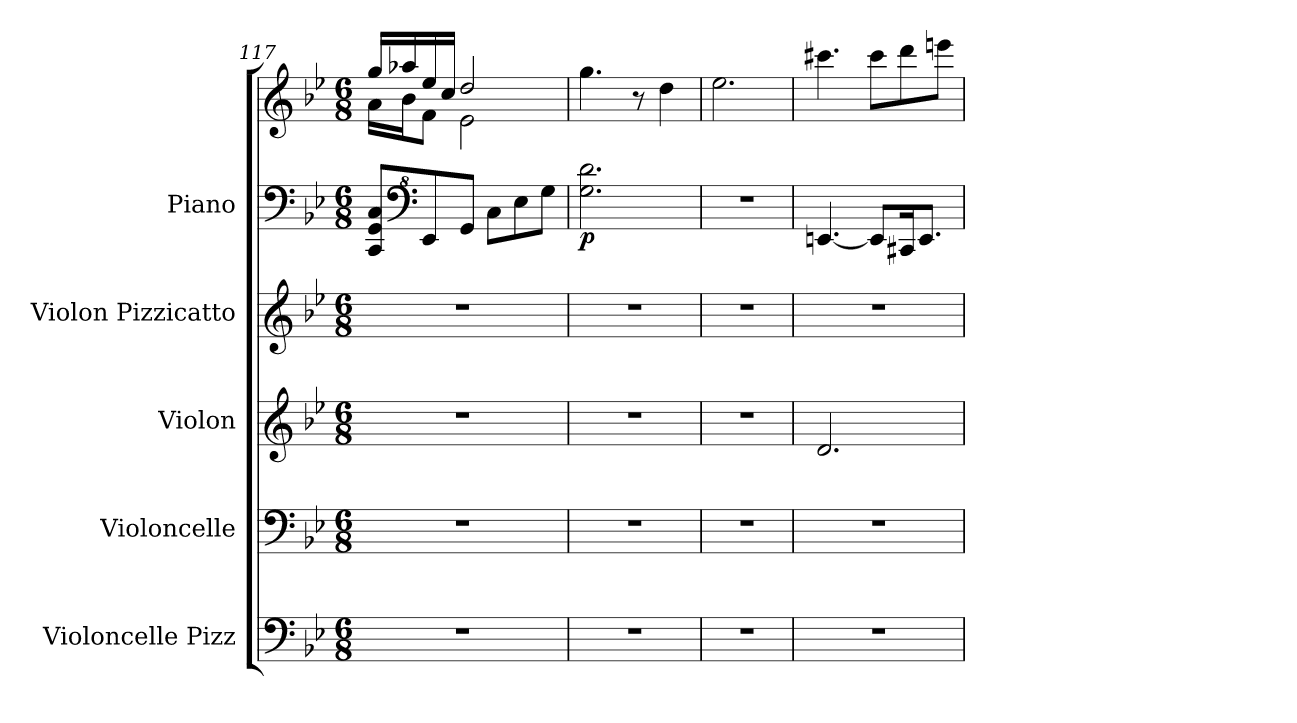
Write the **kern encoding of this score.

**kern	**kern	**kern	**kern	**kern	**kern	**dynam
*part5	*part4	*part3	*part2	*part1	*part1	*part1
*staff6	*staff5	*staff4	*staff3	*staff2	*staff1	*staff1/2
*I"Violoncelle Pizz	*I"Violoncelle	*I"Violon	*I"Violon Pizzicatto	*I"Piano	*	*
*I'Vlc Pizz	*I'Vlc	*I'Vln.	*I'Vln. Pizz.	*I'Pia.	*	*
*clefF4	*clefF4	*clefG2	*clefG2	*clefF4	*clefG2	*
*k[b-e-]	*k[b-e-]	*k[b-e-]	*k[b-e-]	*k[b-e-]	*k[b-e-]	*
*M6/8	*M6/8	*M6/8	*M6/8	*M6/8	*M6/8	*
=117	=117	=117	=117	=117	=117	=117
*	*	*	*	*	*^	*
2.r	2.r	2.r	2.r	8CC/ 8GG/ 8C/L	16gg/LL	16a\LL	.
.	.	.	.	.	16aa-X/	16b-\J	.
*	*	*	*	*clefF^4	*	*	*
.	.	.	.	8E-/	16ee-/	8f\J	.
.	.	.	.	.	16cc/JJ	.	.
.	.	.	.	8G/J	2dd/	2e-\	.
.	.	.	.	8c\L	.	.	.
.	.	.	.	8e-\	.	.	.
.	.	.	.	8g\J	.	.	.
*	*	*	*	*	*v	*v	*
=118	=118	=118	=118	=118	=118	=118
!	!	!	!	!	!	!LO:DY:b=2
2.r	2.r	2.r	2.r	2.g\ 2.dd\	4.gg\	p
.	.	.	.	.	8r	.
.	.	.	.	.	4dd\	.
=119	=119	=119	=119	=119	=119	=119
2.r	2.r	2.r	2.r	2.r	2.ee-\	.
=120	=120	=120	=120	=120	=120	=120
!	!	!	!	!	!	!LO:DY:b=2
!	!	!	!	!	!	!LO:DY:n=1:b
2.r	2.r	2.d/	2.r	[4.En/	4.ccc#X\	p mf
.	.	.	.	8E/L]	8ccc#\L	.
.	.	.	.	16C#X/K	8ddd\	.
.	.	.	.	8.E/J	.	.
.	.	.	.	.	8eeen\J	.
=	=	=	=	=	=	=
*-	*-	*-	*-	*-	*-	*-
